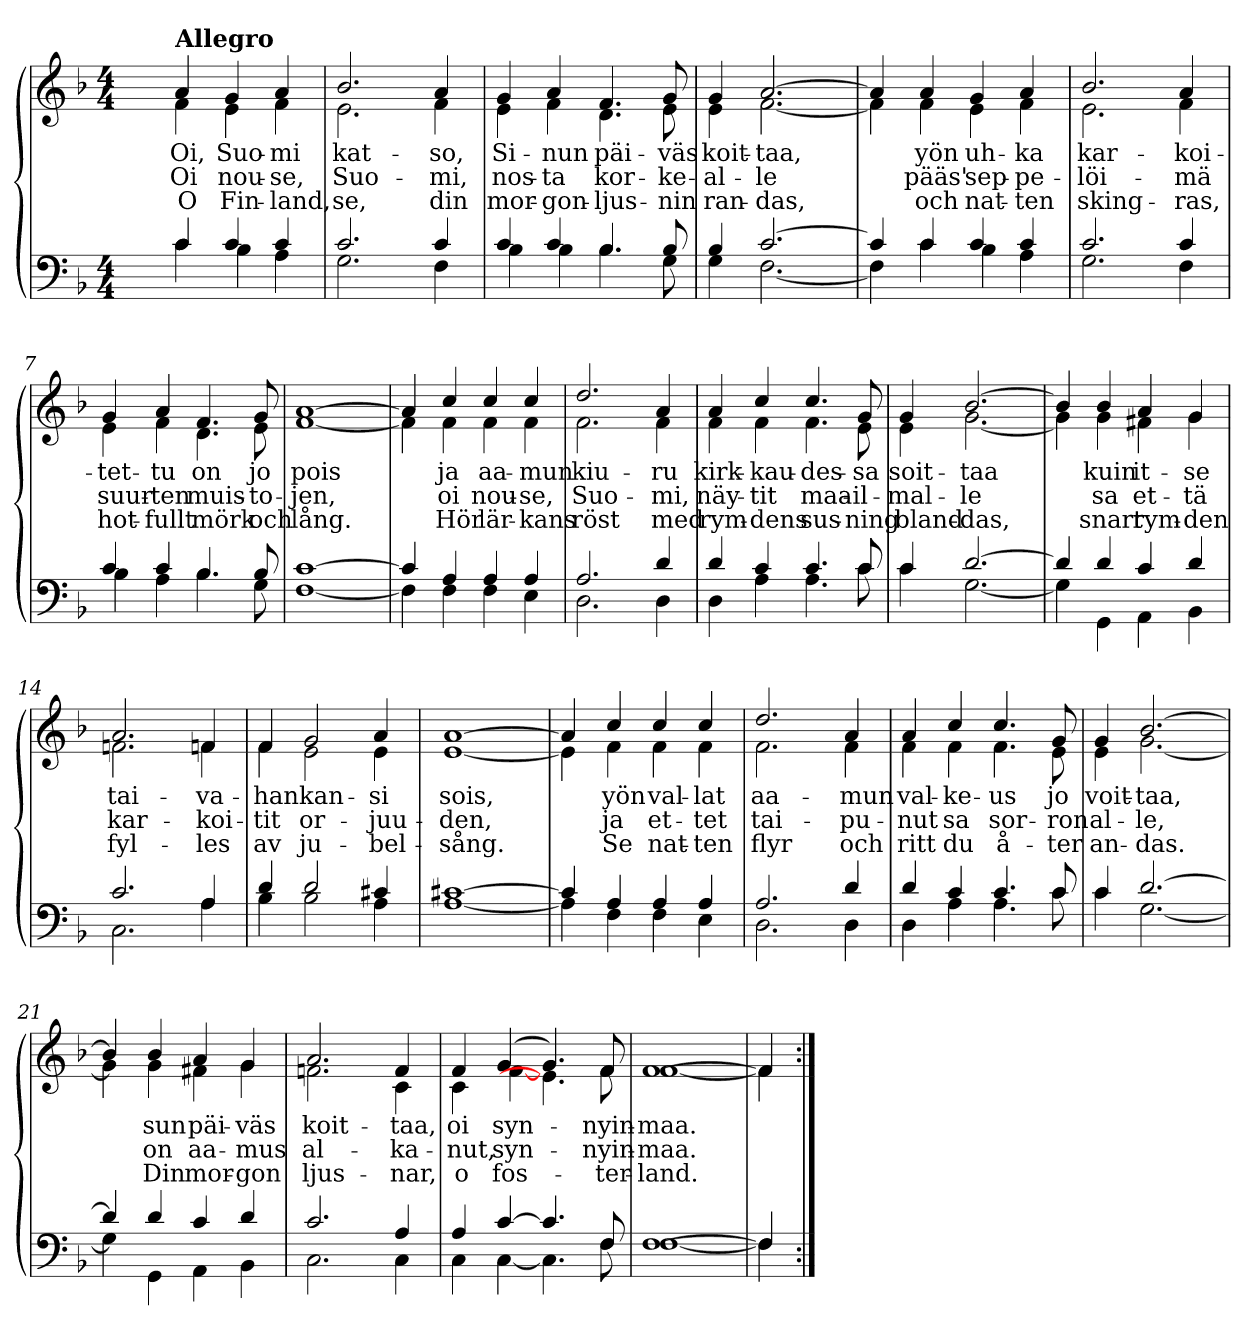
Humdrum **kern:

**kern	**kern	**text	**text	**text
*part1	*part1	*part1	*part1	*part1
*staff2	*staff1	*staff1	*staff1	*staff1
*clefF4	*clefG2	*	*	*
*k[b-]	*k[b-]	*	*	*
*F:	*F:	*	*	*
*M4/4	*M4/4	*	*	*
=1	=1	=1	=1	=1
*^	*^	*	*	*
4ryy	4ryy	4ryy	4ryy	.	.	.
!	!	!LO:TX:a:B:t=Allegro	!	!	!	!
4ci/	4ci\	4ai/	4fi\	Oi,	Oi	O
4ci/	4B-i\	4gi/	4ei\	Suo-	nou-	Fin-
4ci/	4Ai\	4ai/	4fi\	-mi	-se,	-land,
=2	=2	=2	=2	=2	=2	=2
2.ci/	2.Gi\	2.b-i/	2.ei\	kat-	Suo-	se,
4ci/	4Fi\	4ai/	4fi\	-so,	-mi,	din
=3	=3	=3	=3	=3	=3	=3
4ci/	4B-i\	4gi/	4ei\	Si-	nos-	mor-
4ci/	4B-i\	4ai/	4fi\	-nun	-ta	-gon-
4.B-i/	4.B-i\	4.fi/	4.di\	päi-	kor-	-ljus-
8B-i/	8Gi\	8gi/	8ei\	-väs	-ke-	-nin
=4	=4	=4	=4	=4	=4	=4
4B-i/	4Gi\	4gi/	4ei\	koit-	-al-	ran-
[2.ci/	[2.Fi\	[2.ai/	[2.fi\	-taa,	-le	-das,
=5	=5	=5	=5	=5	=5	=5
4ci/]	4Fi\]	4ai/]	4fi\]	.	.	.
4ci/	4ci\	4ai/	4fi\	yön	pääs'	och
4ci/	4B-i\	4gi/	4ei\	uh-	sep-	nat-
4ci/	4Ai\	4ai/	4fi\	-ka	-pe-	-ten
!!LO:LB:g=z	!!
=6	=6	=6	=6	=6	=6	=6
2.ci/	2.Gi\	2.b-i/	2.ei\	kar-	-löi-	sking-
4ci/	4Fi\	4ai/	4fi\	-koi-	-mä	-ras,
=7	=7	=7	=7	=7	=7	=7
4ci/	4B-i\	4gi/	4ei\	-tet-	suur-	hot-
4ci/	4Ai\	4ai/	4fi\	-tu	-ten	-fullt
4.B-i/	4.B-i\	4.fi/	4.di\	on	muis-	mörk
8B-i/	8Gi\	8gi/	8ei\	jo	-to-	och
=8	=8	=8	=8	=8	=8	=8
[1ci	[1Fi	[1ai	[1fi	pois	-jen,	lång.
=9	=9	=9	=9	=9	=9	=9
4ci/]	4Fi\]	4ai/]	4fi\]	.	.	.
4Ai/	4Fi\	4cci/	4fi\	ja	oi	Hör
4Ai/	4Fi\	4cci/	4fi\	aa-	nou-	lär-
4Ai/	4Ei\	4cci/	4fi\	-mun	-se,	-kans
=10	=10	=10	=10	=10	=10	=10
2.Ai/	2.Di\	2.ddi/	2.fi\	kiu-	Suo-	röst
4di/	4Di\	4ai/	4fi\	-ru	-mi,	med
!!LO:LB:g=z	!!
=11	=11	=11	=11	=11	=11	=11
4di/	4Di\	4ai/	4fi\	kirk-	näy-	rym-
4ci/	4Ai\	4cci/	4fi\	-kau-	-tit	-dens
4.ci/	4.Ai\	4.cci/	4.fi\	-des-	maa-	sus-
8ci/	8ci\	8gi/	8ei\	-sa	-il-	-ning
=12	=12	=12	=12	=12	=12	=12
4ci/	4ci\	4gi/	4ei\	soit-	-mal-	bland-
[2.di/	[2.Gi\	[2.b-i/	[2.gi\	-taa	-le	-das,
=13	=13	=13	=13	=13	=13	=13
4di/]	4Gi\]	4b-i/]	4gi\]	.	.	.
4di/	4GGi\	4b-i/	4gi\	kuin	sa	snart
4ci/	4AAi\	4ai/	4f#Xi\	it-	et-	rym-
4di/	4BB-i\	4gi/	4gi\	-se	-tä	-den
=14	=14	=14	=14	=14	=14	=14
2.ci/	2.Ci\	2.ai/	2.fni\	tai-	kar-	fyl-
4Ai/	4Ai\	4fni/	4fi\	-va-	-koi-	-les
=15	=15	=15	=15	=15	=15	=15
4di/	4B-i\	4fi/	4fi\	-han	-tit	av
2di/	2B-i\	2gi/	2ei\	kan-	or-	ju-
4c#Xi/	4Ai\	4ai/	4ei\	-si	-juu-	-bel-
!!LO:PB:g=z	!!
=16	=16	=16	=16	=16	=16	=16
[1c#Xi	[1Ai	[1ai	[1ei	sois,	-den,	-sång.
=17	=17	=17	=17	=17	=17	=17
4c#i/]	4Ai\]	4ai/]	4ei\]	.	.	.
4Ai/	4Fi\	4cci/	4fi\	yön	ja	Se
4Ai/	4Fi\	4cci/	4fi\	val-	et-	nat-
4Ai/	4Ei\	4cci/	4fi\	-lat	-tet	-ten
=18	=18	=18	=18	=18	=18	=18
2.Ai/	2.Di\	2.ddi/	2.fi\	aa-	tai-	flyr
4di/	4Di\	4ai/	4fi\	-mun	-pu-	och
=19	=19	=19	=19	=19	=19	=19
4di/	4Di\	4ai/	4fi\	val-	-nut	ritt
4ci/	4Ai\	4cci/	4fi\	-ke-	sa	du
4.ci/	4.Ai\	4.cci/	4.fi\	-us	sor-	å-
8ci/	8ci\	8gi/	8ei\	jo	-ron	-ter
=20	=20	=20	=20	=20	=20	=20
4ci/	4ci\	4gi/	4ei\	voit-	al-	an-
[2.di/	[2.Gi\	[2.b-i/	[2.gi\	-taa,	-le,	-das.
!!LO:LB:g=z	!!
=21	=21	=21	=21	=21	=21	=21
4di/]	4Gi\]	4b-i/]	4gi\]	.	.	.
4di/	4GGi\	4b-i/	4gi\	sun	on	Din
4ci/	4AAi\	4ai/	4f#Xi\	päi-	aa-	mor-
4di/	4BB-i\	4gi/	4gi\	-väs	-mus	-gon
=22	=22	=22	=22	=22	=22	=22
2.ci/	2.Ci\	2.ai/	2.fni\	koit-	al-	ljus-
4Ai/	4Ci\	4fi/	4ci\	-taa,	-ka-	-nar,
=23	=23	=23	=23	=23	=23	=23
4Ai/	4Ci\	4fi/	4ci\	oi	-nut,	o
[4ci/	[4Ci\	(4gi/	[4fi\	syn-	syn-	fos-
4.ci/]	4.Ci\]	4.gi/)	4.ei\]	.	.	.
8Fi/	8Fi\	8fi/	8fi\	-nyin-	-nyin-	-ter-
=24	=24	=24	=24	=24	=24	=24
[1Fi	[1Fi	[1fi	[1fi	-maa.	-maa.	-land.
=25	=25	=25	=25	=25	=25	=25
4Fi/]	4Fi\]	4fi/]	4fi\]	.	.	.
*v	*v	*	*	*	*	*
*	*v	*v	*	*	*
=:|!	=:|!	=:|!	=:|!	=:|!
*-	*-	*-	*-	*-
